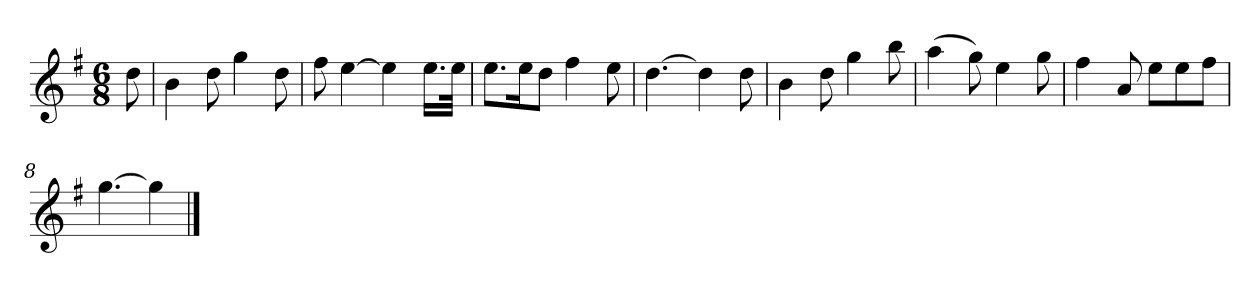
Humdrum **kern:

**kern
*part1
*staff1
*k[f#]
*M6/8
*MM120
=
8dd
=1
4b
8dd
4gg
8dd
=2
8ff#
[4ee
4ee]
16.eeLL
32eeJJk
=3
8.eeL
16eeK
8ddJ
4ff#
8ee
=4
[4.dd
4dd]
8dd
=5
4b
8dd
4gg
8bb
=6
(4aa
8gg)
4ee
8gg
=7
4ff#
8a
8eeL
8ee
8ff#J
=8
[4.gg
4gg]
==
*-
